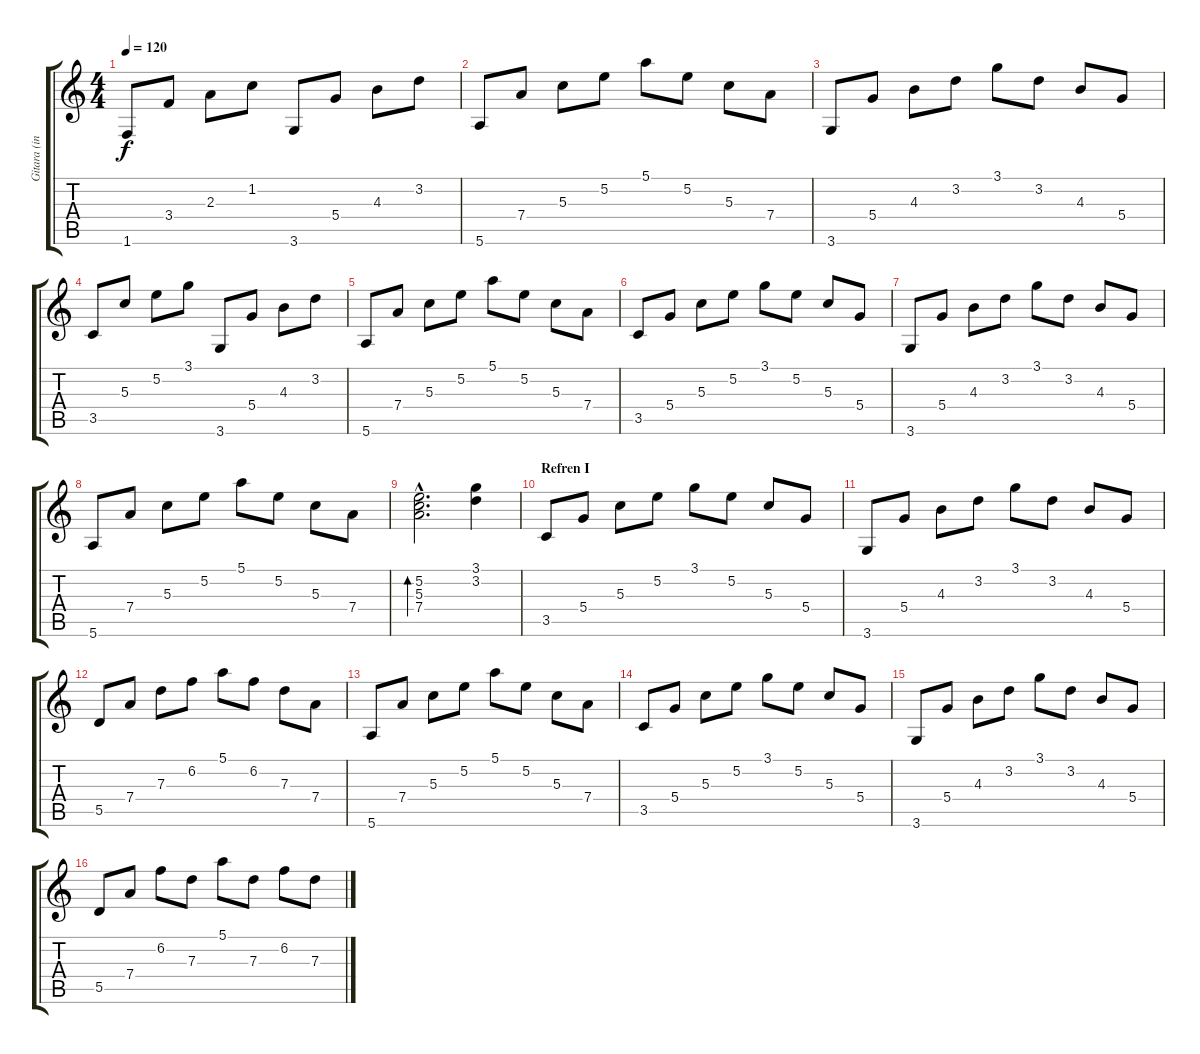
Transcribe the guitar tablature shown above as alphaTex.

\track ("Gitara (intro)" "Gitara (in") {instrument acousticguitarnylon}
\staff {score tabs}
\tuning (E4 B3 G3 D3 A2 E2) {hide}
\ts (4 4)
\tempo 120
\clef g2
\ks c
1.6.8{dy f} 3.4.8 2.3.8 1.2.8 3.6.8 5.4.8 4.3.8 3.2.8 |
5.6.8 7.4.8 5.3.8 5.2.8 5.1.8 5.2.8 5.3.8 7.4.8 |
3.6.8 5.4.8 4.3.8 3.2.8 3.1.8 3.2.8 4.3.8 5.4.8 |
3.5.8 5.3.8 5.2.8 3.1.8 3.6.8 5.4.8 4.3.8 3.2.8 |
5.6.8 7.4.8 5.3.8 5.2.8 5.1.8 5.2.8 5.3.8 7.4.8 |
3.5.8 5.4.8 5.3.8 5.2.8 3.1.8 5.2.8 5.3.8 5.4.8 |
3.6.8 5.4.8 4.3.8 3.2.8 3.1.8 3.2.8 4.3.8 5.4.8 |
5.6.8 7.4.8 5.3.8 5.2.8 5.1.8 5.2.8 5.3.8 7.4.8 |
(5.2{hac} 5.3{hac} 7.4{hac}).2{d bd 60} (3.1 3.2).4 |
\section ("" "Refren I")
3.5.8 5.4.8 5.3.8 5.2.8 3.1.8 5.2.8 5.3.8 5.4.8 |
3.6.8 5.4.8 4.3.8 3.2.8 3.1.8 3.2.8 4.3.8 5.4.8 |
5.5.8 7.4.8 7.3.8 6.2.8 5.1.8 6.2.8 7.3.8 7.4.8 |
5.6.8 7.4.8 5.3.8 5.2.8 5.1.8 5.2.8 5.3.8 7.4.8 |
3.5.8 5.4.8 5.3.8 5.2.8 3.1.8 5.2.8 5.3.8 5.4.8 |
3.6.8 5.4.8 4.3.8 3.2.8 3.1.8 3.2.8 4.3.8 5.4.8 |
5.5.8 7.4.8 6.2.8 7.3.8 5.1.8 7.3.8 6.2.8 7.3.8
